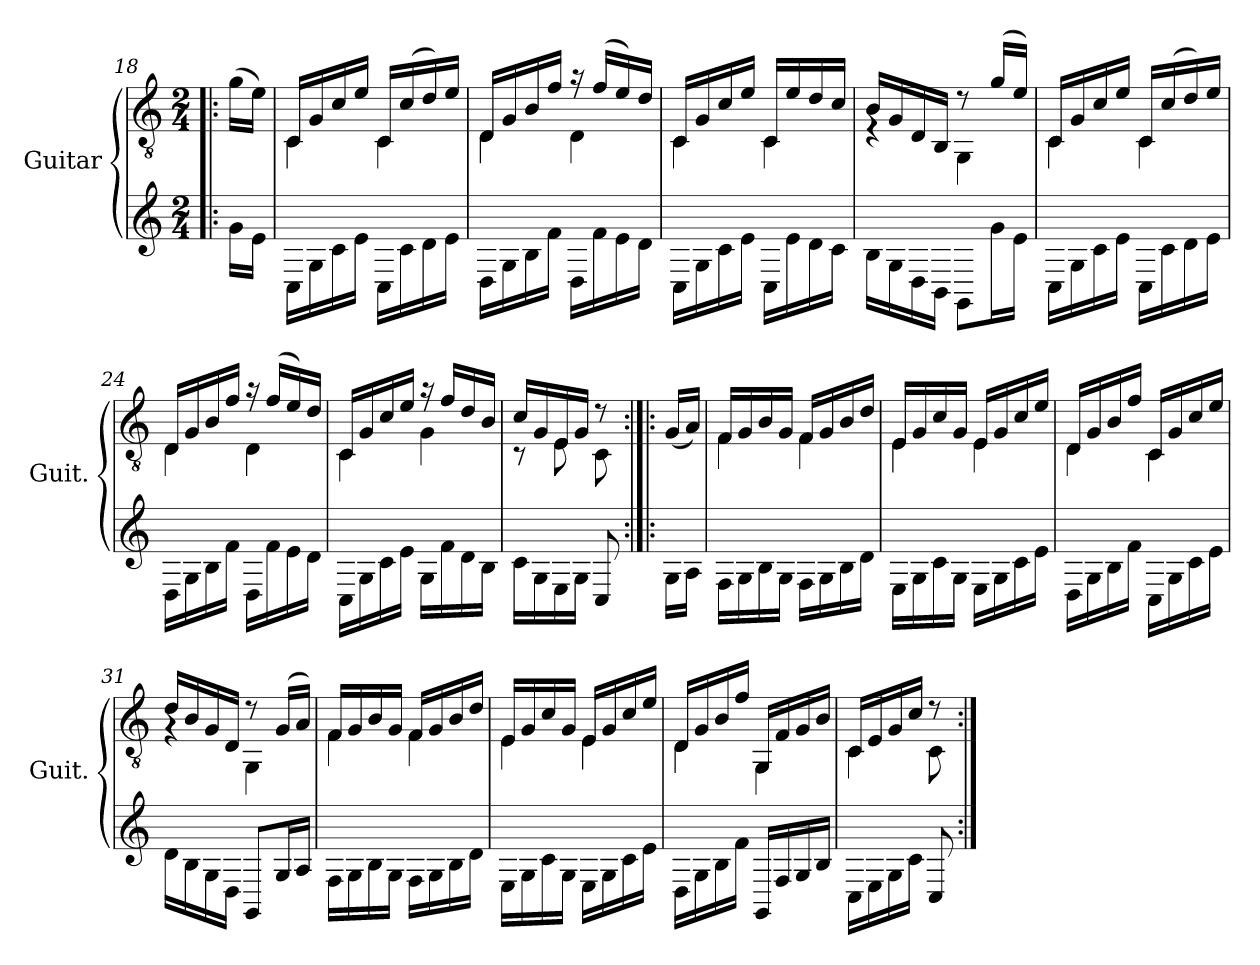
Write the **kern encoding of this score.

**kern	**kern
*part1	*part1
*staff2	*staff1
*I"Guitar	*
*I'Guit.	*
!!LO:PB:g=z
*	*clefGv2
*k[]	*k[]
*M2/4	*M2/4
=18!|:	=18!|:
16g\LL	(16g\LL
16e\JJ	16e\JJ)
=19	=19
*	*^
16C\LL	16C/LL	4C\
16G\	16G/	.
16c\	16c/	.
16e\JJ	16e/JJ	.
16C\LL	16C/LL	4C\
16c\	(16c/	.
16d\	16d/)	.
16e\JJ	16e/JJ	.
=20	=20	=20
16D\LL	16D/LL	4D\
16G\	16G/	.
16B\	16B/	.
16f\JJ	16f/JJ	.
16D\LL	16r	4D\
16f\	(16f/LL	.
16e\	16e/)	.
16d\JJ	16d/JJ	.
=21	=21	=21
16C\LL	16C/LL	4C\
16G\	16G/	.
16c\	16c/	.
16e\JJ	16e/JJ	.
16C\LL	16C/LL	4C\
16e\	16e/	.
16d\	16d/	.
16c\JJ	16c/JJ	.
=22	=22	=22
16B\LL	16B/LL	4rE
16G\	16G/	.
16D\	16D/	.
16BB\JJ	16BB/JJ	.
8GG\L	8r	4GG\
16g\L	(16g/LL	.
16e\JJ	16e/JJ)	.
!!LO:LB:g=z	!!
=23	=23	=23
16C\LL	16C/LL	4C\
16G\	16G/	.
16c\	16c/	.
16e\JJ	16e/JJ	.
16C\LL	16C/LL	4C\
16c\	(16c/	.
16d\	16d/)	.
16e\JJ	16e/JJ	.
=24	=24	=24
16D\LL	16D/LL	4D\
16G\	16G/	.
16B\	16B/	.
16f\JJ	16f/JJ	.
16D\LL	16r	4D\
16f\	(16f/LL	.
16e\	16e/)	.
16d\JJ	16d/JJ	.
=25	=25	=25
16C\LL	16C/LL	4C\
16G\	16G/	.
16c\	16c/	.
16e\JJ	16e/JJ	.
16G\LL	16r	4G\
16f\	16f/LL	.
16d\	16d/	.
16B\JJ	16B/JJ	.
=26	=26	=26
16c\LL	16c/LL	8r
16G\	16G/	.
16E\	16E/	8E\
16G\JJ	16G/JJ	.
8C/	8r	8C\
*	*v	*v
!!LO:LB:g=z
=27:|!|:	=27:|!|:
16G\LL	(16G/LL
16A\JJ	16A/JJ)
=28	=28
*	*^
16F\LL	16F/LL	4F\
16G\	16G/	.
16B\	16B/	.
16G\JJ	16G/JJ	.
16F\LL	16F/LL	4F\
16G\	16G/	.
16B\	16B/	.
16d\JJ	16d/JJ	.
=29	=29	=29
16E\LL	16E/LL	4E\
16G\	16G/	.
16c\	16c/	.
16G\JJ	16G/JJ	.
16E\LL	16E/LL	4E\
16G\	16G/	.
16c\	16c/	.
16e\JJ	16e/JJ	.
=30	=30	=30
16D\LL	16D/LL	4D\
16G\	16G/	.
16B\	16B/	.
16f\JJ	16f/JJ	.
16C\LL	16C/LL	4C\
16G\	16G/	.
16c\	16c/	.
16e\JJ	16e/JJ	.
=31	=31	=31
16d\LL	16d/LL	4rG
16B\	16B/	.
16G\	16G/	.
16D\JJ	16D/JJ	.
8GG/L	8r	4GG\
16G/L	(16G/LL	.
16A/JJ	16A/JJ)	.
!!LO:LB:g=z	!!
=32	=32	=32
16F\LL	16F/LL	4F\
16G\	16G/	.
16B\	16B/	.
16G\JJ	16G/JJ	.
16F\LL	16F/LL	4F\
16G\	16G/	.
16B\	16B/	.
16d\JJ	16d/JJ	.
=33	=33	=33
16E\LL	16E/LL	4E\
16G\	16G/	.
16c\	16c/	.
16G\JJ	16G/JJ	.
16E\LL	16E/LL	4E\
16G\	16G/	.
16c\	16c/	.
16e\JJ	16e/JJ	.
=34	=34	=34
16D\LL	16D/LL	4D\
16G\	16G/	.
16B\	16B/	.
16f\JJ	16f/JJ	.
16GG/LL	16GG/LL	4GG\
16F/	16F/	.
16G/	16G/	.
16B/JJ	16B/JJ	.
=35	=35	=35
16C\LL	16C/LL	4C\
16E\	16E/	.
16G\	16G/	.
16c\JJ	16c/JJ	.
8C/	8r	8C\
*	*v	*v
=:|!	=:|!
*-	*-
